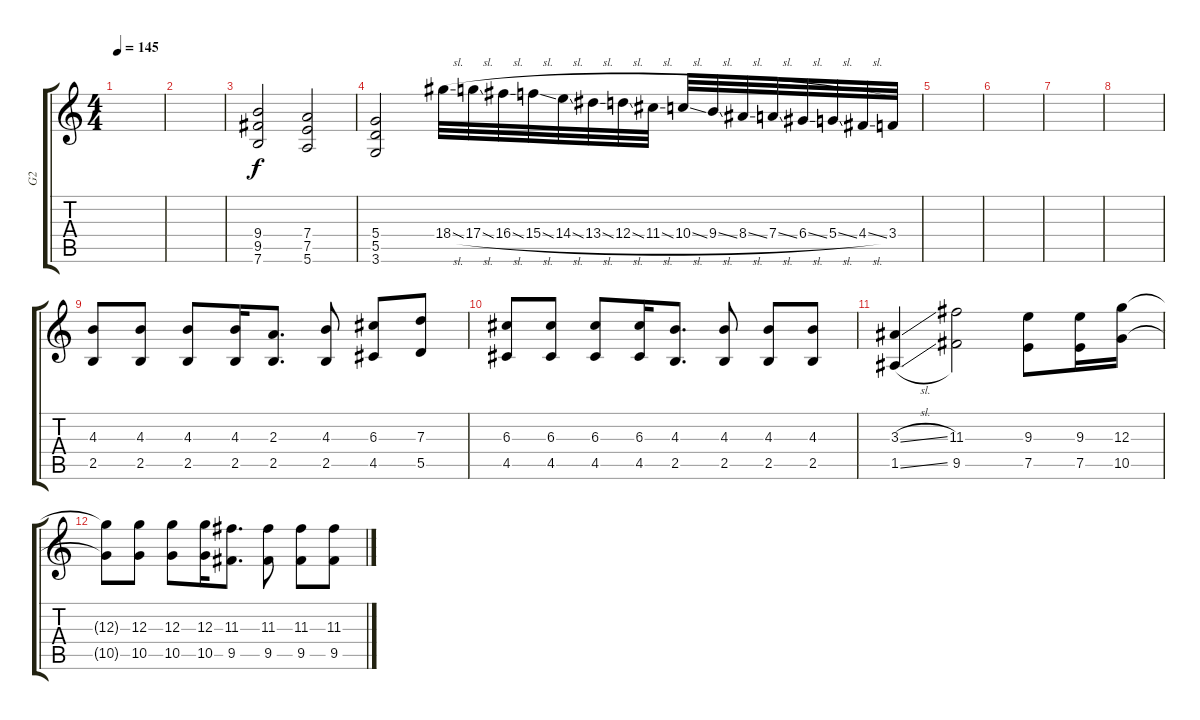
\track ("G2" "G2") {instrument distortionguitar}
\staff {score tabs}
\tuning (E4 B3 G3 D3 A2 E2) {hide}
\ts (4 4)
\tempo 145
\clef g2
\ks c
|
|
(9.4 9.5 7.6).2 (7.4 7.5 5.6).2 |
(5.4 5.5 3.6).2 18.4{sl}.32 17.4{sl}.32 16.4{sl}.32 15.4{sl}.32 14.4{sl}.32 13.4{sl}.32 12.4{sl}.32 11.4{sl}.32 10.4{sl}.32 9.4{sl}.32 8.4{sl}.32 7.4{sl}.32 6.4{sl}.32 5.4{sl}.32 4.4{sl}.32 3.4.32 |
|
|
|
|
(4.3 2.5).8 (4.3 2.5).8 (4.3 2.5).8 (4.3 2.5).16 (2.3 2.5).8{d} (4.3 2.5).8 (6.3 4.5).8 (7.3 5.5).8 |
(6.3 4.5).8 (6.3 4.5).8 (6.3 4.5).8 (6.3 4.5).16 (4.3 2.5).8{d} (4.3 2.5).8 (4.3 2.5).8 (4.3 2.5).8 |
(3.3{sl} 1.5{sl}).4 (11.3 9.5).2 (9.3 7.5).8 (9.3 7.5).16 (12.3 10.5).16 |
(12.3{t} 10.5{t}).8 (12.3 10.5).8 (12.3 10.5).8 (12.3 10.5).16 (11.3 9.5).8{d} (11.3 9.5).8 (11.3 9.5).8 (11.3 9.5).8
